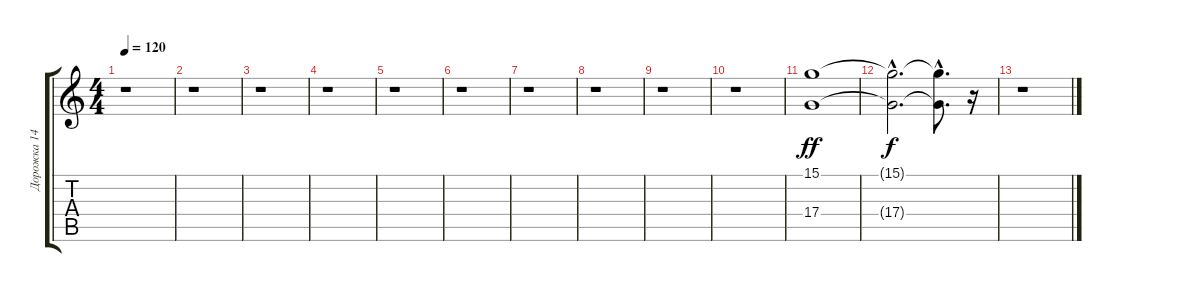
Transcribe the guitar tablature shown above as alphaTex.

\track ("Дорожка 14" "Дорожка 14") {instrument drawbarorgan}
\staff {score tabs}
\tuning (E4 B3 G3 D3 A2 E2) {hide}
\ts (4 4)
\tempo 120
\clef g2
\ks c
r.1{dy f} |
r.1 |
r.1 |
r.1 |
r.1 |
r.1 |
r.1 |
r.1 |
r.1 |
r.1 |
(15.1 17.4).1{dy ff} |
(15.1{hac t} 17.4{hac t}).2{d dy f} (15.1{t} 17.4{hac t}).8{d} r.16 |
r.1
